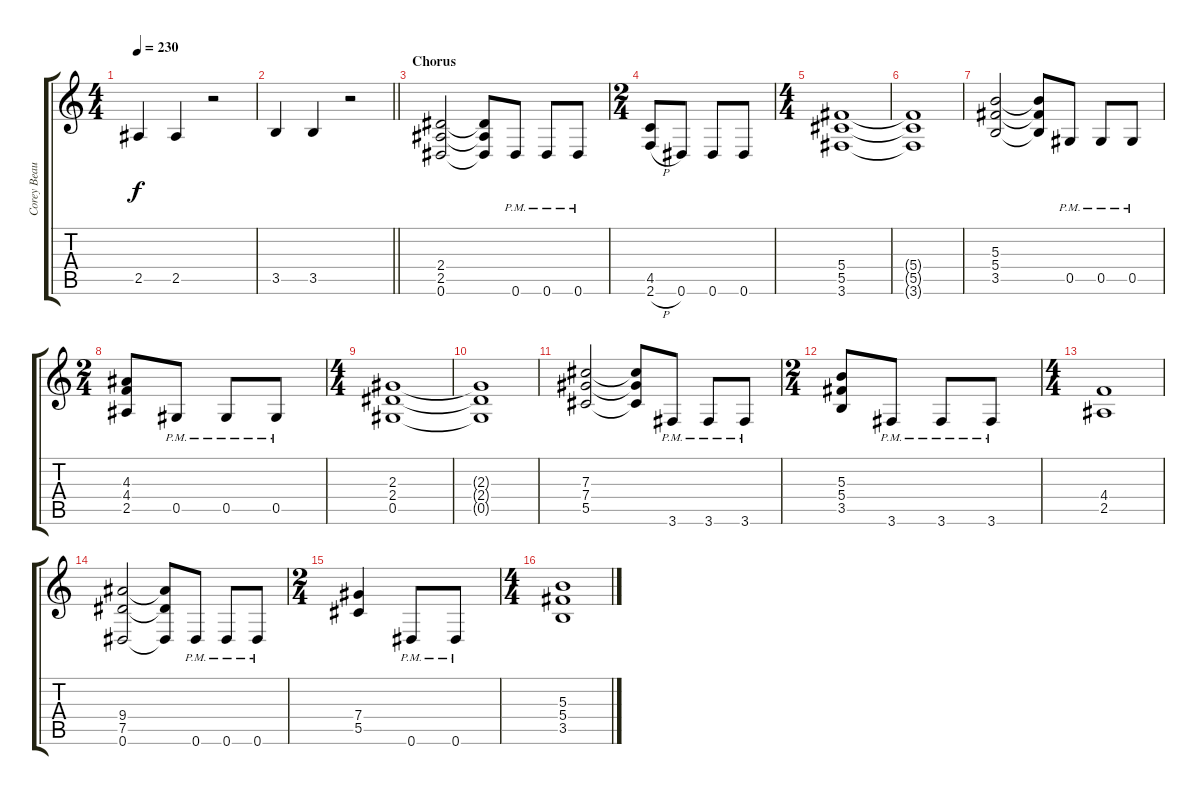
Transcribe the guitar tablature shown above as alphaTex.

\track ("Corey Beaulieu (lead guitar)" "Corey Beau") {instrument distortionguitar}
\staff {score tabs}
\tuning (Eb4 Bb3 Gb3 Db3 Ab2 Eb2) {hide}
\ts (4 4)
\tempo 230
\clef g2
\ks c
2.5.4{dy f} 2.5.4 r.2 |
\barLineRight lightlight
3.5.4 3.5.4 r.2 |
\section ("" "Chorus")
(2.4 2.5 0.6).2 (2.4{t} 2.5{t} 0.6{t}).8 0.6{pm}.8 0.6{pm}.8 0.6{pm}.8 |
\ts (2 4)
(4.5 2.6{h}).8 0.6.8 0.6.8 0.6.8 |
\ts (4 4)
(5.4 5.5 3.6).1 |
(5.4{t} 5.5{t} 3.6{t}).1 |
(5.3 5.4 3.5).2 (5.3{t} 5.4{t} 3.5{t}).8 0.5{pm}.8 0.5{pm}.8 0.5{pm}.8 |
\ts (2 4)
(4.3 4.4 2.5).8 0.5{pm}.8 0.5{pm}.8 0.5{pm}.8 |
\ts (4 4)
(2.3 2.4 0.5).1 |
(2.3{t} 2.4{t} 0.5{t}).1 |
(7.3 7.4 5.5).2 (7.3{t} 7.4{t} 5.5{t}).8 3.6{pm}.8 3.6{pm}.8 3.6{pm}.8 |
\ts (2 4)
(5.3 5.4 3.5).8 3.6{pm}.8 3.6{pm}.8 3.6{pm}.8 |
\ts (4 4)
(4.4 2.5).1 |
(9.4 7.5 0.6).2 (9.4{t} 7.5{t} 0.6{t}).8 0.6{pm}.8 0.6{pm}.8 0.6{pm}.8 |
\ts (2 4)
(7.4 5.5).4 0.6{pm}.8 0.6{pm}.8 |
\ts (4 4)
(5.3 5.4 3.5).1
